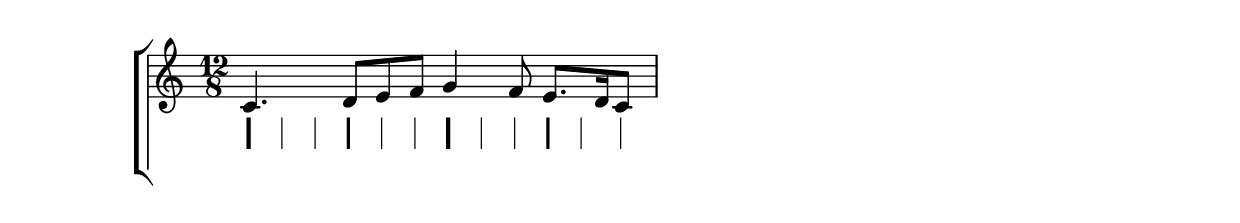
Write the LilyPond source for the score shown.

%% Do not edit this file; it is auto-generated from LSR http://lsr.dsi.unimi.it
%% This file is in the public domain.
\version "2.11.38"

\header {
  lsrtags = "editorial-and-educational-use"
 texidoc = "
Regular vertical lines can be drawn between staves to show notes
synchronization; however, in case of monophonic music, you may want to
make the second stave invisible, and make the lines shorter like in
this snippet.
" }
% begin verbatim
%% sets of grid
\layout {
 \context {
   \Staff
   \consists "Grid_point_engraver"
   gridInterval = #(ly:make-moment 1 8)
%% lines length
   \override GridPoint #'Y-extent = #'(6 . 0)
 }
 \context {
   \StaffGroup
   \remove "System_start_delimiter_engraver"
 }
}

\layout {
 ragged-right = ##t
}
\new Score
\with {
 \consists "Grid_line_span_engraver"
%% centers grid lines  horizontally below noteheads
 \override NoteColumn #'X-offset = #-0.5
}

\new ChoirStaff <<
 \new Staff
 {
   \time 12/8
   \stemUp
   \relative {
   c'4. d8 e8 f g4 f8 e8.[ d16 c8] }
 }
 \new Staff
 {
%% making sure the lines will be placed outside the Staff
   \override Score.GridLine #'extra-offset = #'( 0.0 . -4.0 )

%% hides staff and notes so that only the grid lines are visible
   \override NoteHead #'transparent = ##t
   \override NoteHead #'no-ledgers = ##t
   \override Stem #'transparent = ##t
   \override Beam #'transparent = ##t
   \override Staff.BarLine #'transparent = ##t
   \override Staff.StaffSymbol #'line-count = #0
   \override Staff.TimeSignature #'transparent = ##t
   \override Staff.Clef #'transparent = ##t

% you have to put 'dummy' notes here to force regular grid spacing...
 \once  \override Score.GridLine #'thickness = #4.0
 c8   c8   c8
 \once  \override Score.GridLine #'thickness = #3.0
 c8   c8   c8
 \once  \override Score.GridLine #'thickness = #4.0
 c8   c8   c8
 \once  \override Score.GridLine #'thickness = #3.0
 c8   c8   c8
 }
>>
